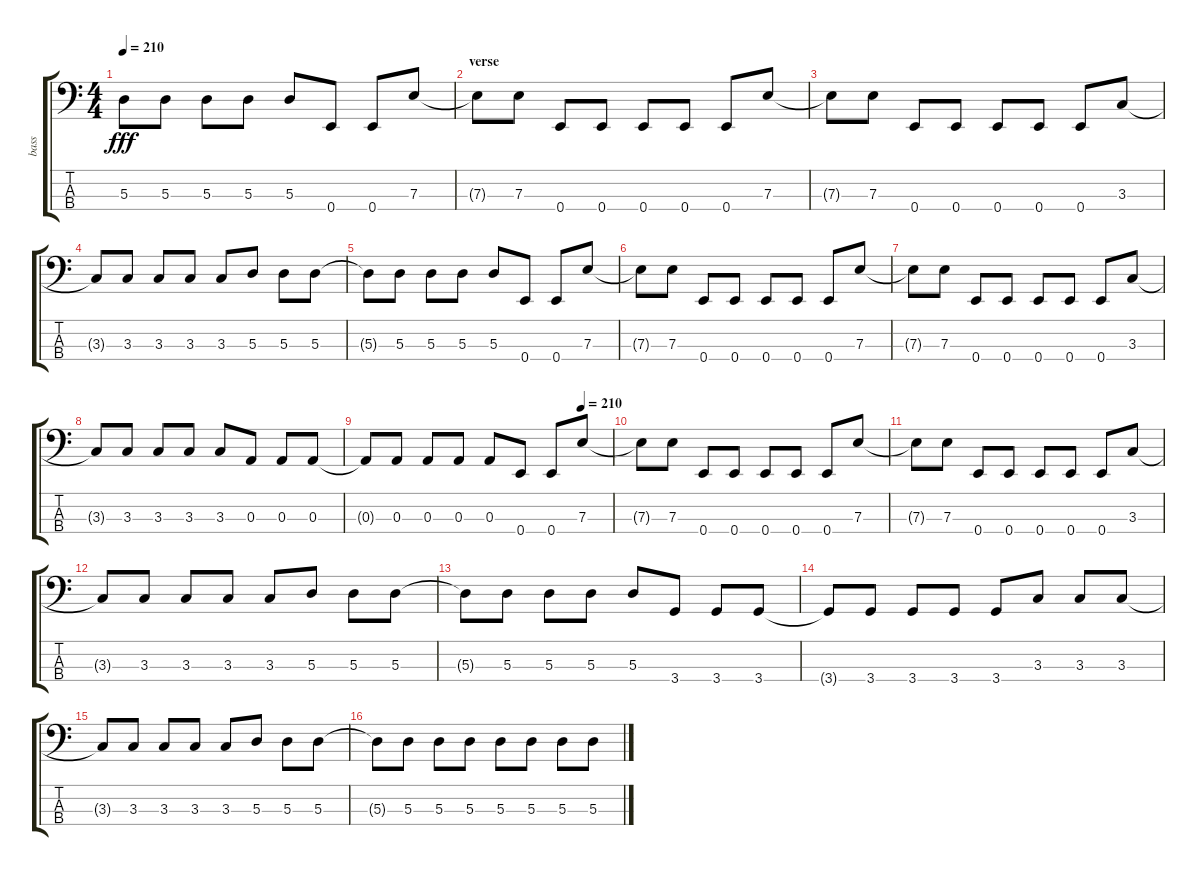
\track ("bass" "bass") {instrument electricbassfinger}
\staff {score tabs}
\tuning (G2 D2 A1 E1) {hide}
\ts (4 4)
\tempo 210
\clef f4
\ks c
5.3{t}.8{dy fff} 5.3.8 5.3.8 5.3.8 5.3.8 0.4.8 0.4.8 7.3.8 |
\section ("" "verse")
7.3{t}.8 7.3.8 0.4.8 0.4.8 0.4.8 0.4.8 0.4.8 7.3.8 |
7.3{t}.8 7.3.8 0.4.8 0.4.8 0.4.8 0.4.8 0.4.8 3.3.8 |
3.3{t}.8 3.3.8 3.3.8 3.3.8 3.3.8 5.3.8 5.3.8 5.3.8 |
5.3{t}.8 5.3.8 5.3.8 5.3.8 5.3.8 0.4.8 0.4.8 7.3.8 |
7.3{t}.8 7.3.8 0.4.8 0.4.8 0.4.8 0.4.8 0.4.8 7.3.8 |
7.3{t}.8 7.3.8 0.4.8 0.4.8 0.4.8 0.4.8 0.4.8 3.3.8 |
3.3{t}.8 3.3.8 3.3.8 3.3.8 3.3.8 0.3.8 0.3.8 0.3.8 |
\tempo (210 0.875)
0.3{t}.8 0.3.8 0.3.8 0.3.8 0.3.8 0.4.8 0.4.8 7.3.8 |
7.3{t}.8 7.3.8 0.4.8 0.4.8 0.4.8 0.4.8 0.4.8 7.3.8 |
7.3{t}.8 7.3.8 0.4.8 0.4.8 0.4.8 0.4.8 0.4.8 3.3.8 |
3.3{t}.8 3.3.8 3.3.8 3.3.8 3.3.8 5.3.8 5.3.8 5.3.8 |
5.3{t}.8 5.3.8 5.3.8 5.3.8 5.3.8 3.4.8 3.4.8 3.4.8 |
3.4{t}.8 3.4.8 3.4.8 3.4.8 3.4.8 3.3.8 3.3.8 3.3.8 |
3.3{t}.8 3.3.8 3.3.8 3.3.8 3.3.8 5.3.8 5.3.8 5.3.8 |
5.3{t}.8 5.3.8 5.3.8 5.3.8 5.3.8 5.3.8 5.3.8 5.3.8
